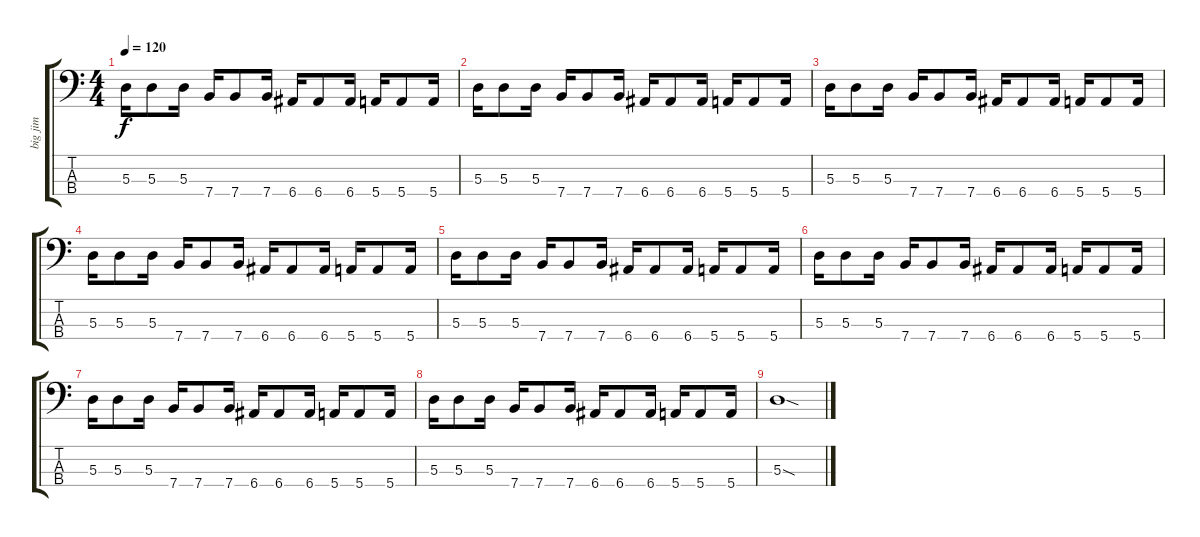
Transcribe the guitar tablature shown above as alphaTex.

\track ("big jim" "big jim") {instrument electricbasspick}
\staff {score tabs}
\tuning (G2 D2 A1 E1) {hide}
\ts (4 4)
\tempo 120
\clef f4
\ks c
5.3.16{dy f} 5.3.8 5.3.16 7.4.16 7.4.8 7.4.16 6.4.16 6.4.8 6.4.16 5.4.16 5.4.8 5.4.16 |
5.3.16 5.3.8 5.3.16 7.4.16 7.4.8 7.4.16 6.4.16 6.4.8 6.4.16 5.4.16 5.4.8 5.4.16 |
5.3.16 5.3.8 5.3.16 7.4.16 7.4.8 7.4.16 6.4.16 6.4.8 6.4.16 5.4.16 5.4.8 5.4.16 |
5.3.16 5.3.8 5.3.16 7.4.16 7.4.8 7.4.16 6.4.16 6.4.8 6.4.16 5.4.16 5.4.8 5.4.16 |
5.3.16 5.3.8 5.3.16 7.4.16 7.4.8 7.4.16 6.4.16 6.4.8 6.4.16 5.4.16 5.4.8 5.4.16 |
5.3.16 5.3.8 5.3.16 7.4.16 7.4.8 7.4.16 6.4.16 6.4.8 6.4.16 5.4.16 5.4.8 5.4.16 |
5.3.16 5.3.8 5.3.16 7.4.16 7.4.8 7.4.16 6.4.16 6.4.8 6.4.16 5.4.16 5.4.8 5.4.16 |
5.3.16 5.3.8 5.3.16 7.4.16 7.4.8 7.4.16 6.4.16 6.4.8 6.4.16 5.4.16 5.4.8 5.4.16 |
5.3{sod}.1
